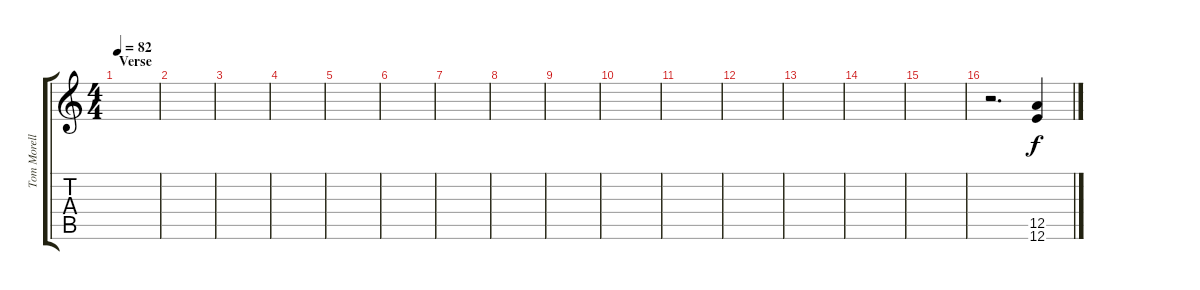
\track ("Tom Morello 2" "Tom Morell") {instrument distortionguitar}
\staff {score tabs}
\tuning (E4 B3 G3 D3 A2 E2) {hide}
\ts (4 4)
\section ("" "Verse")
\tempo 82
\clef g2
\ks c
|
|
|
|
|
|
|
|
|
|
|
|
|
|
|
r.2{d} (12.5{ss} 12.6).4
